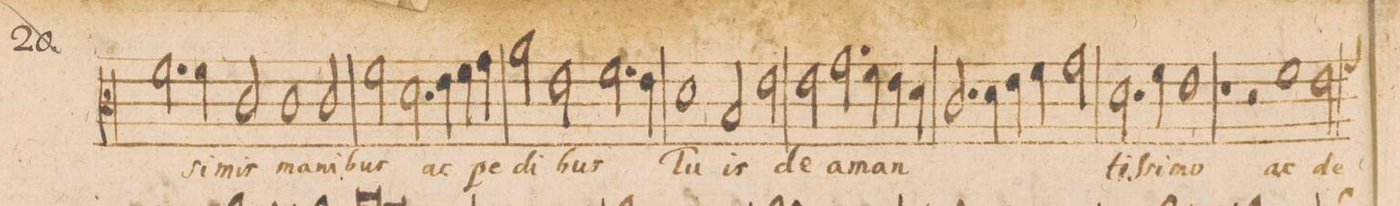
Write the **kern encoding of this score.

**kern	**text
*I"CANTVS.	*
*clefC3	*
*k[]	*
*met(C|)	*
*M2/1	*
2.f\	.
4f\	-si-
2c/	-mis
1c\	ma-
=62-	=62-
2c/	-ni-
2f\	-bus
2.d\	ac
=63-	=63-
4e\	pe-
4f\	.
4g\	.
2a\	-di-
2e\	.
=64-	=64-
2.f\	-bus
4e\	.
1d,<	Tu-
=65-	=65-
2B/	-is
2e\	.
2e\	de
2.g\	a-
=66-	=66-
4f\	.
4e\	.
4d\	.
2.c/	-man-
4d\	.
=67-	=67-
4e\	.
4f\	.
2g\	.
2.d\	-tiſ-
4f\	-si-
=68-	=68-
1e	-mo
1r	.
=69-	=69-
2r	.
1f	ac
*custos:f	*
2e\	de-
=70-	=70-
*-	*-
